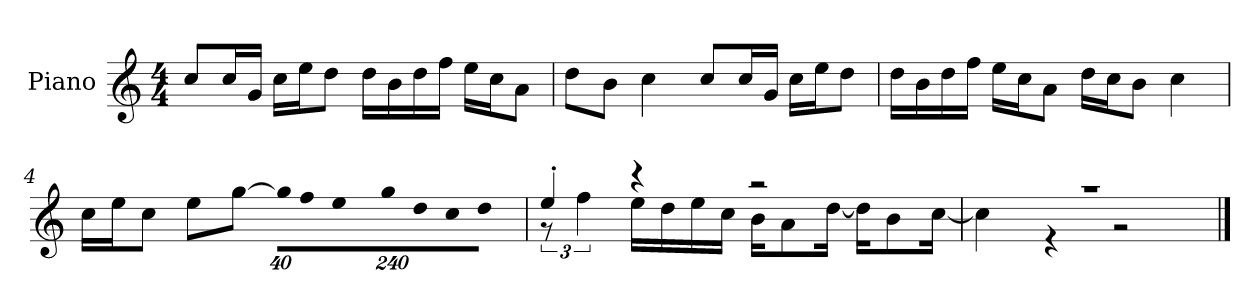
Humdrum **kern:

**kern
*part1
*staff1
*I"Piano
*I'P-no
*clefG2
*k[]
*M4/4
*MM90
=1
8cc/L
16cc/L
16g/JJ
16cc\LL
16ee\J
8dd\J
16dd\LL
16b\
16dd\
16ff\JJ
16ee\LL
16cc\J
8a\J
=2
8dd\L
8b\J
4cc\
8cc/L
16cc/L
16g/JJ
16cc\LL
16ee\J
8dd\J
=3
16dd\LL
16b\
16dd\
16ff\JJ
16ee\LL
16cc\J
8a\J
16dd\LL
16cc\J
8b\J
4cc\
!!LO:LB:g=z
=4
16cc\LL
16ee\J
8cc\J
8ee\L
[8gg\J
*Xbrackettup
!LO:N:vis=32
640%23gg\KLL]
!LO:N:vis=16
1920%137ff\
!LO:N:vis=32
640%23ee\K
!LO:N:vis=16
1920%137gg\
!LO:N:vis=16
1920%137dd\
!LO:N:vis=16
1920%137cc\J
!LO:N:vis=8
960%137dd\J
=5
*^
*	*brackettup
4ee'/	12r
.	6ff\
4r	16ee\LL
.	16dd\
.	16ee\
.	16cc\JJ
2r	16b\KL
.	8a\
.	[16dd\Jk
.	16dd\KL]
.	8b\
.	[16cc\Jk
=6	=6
1r	4cc\]
.	4r
.	2r
*v	*v
==
*-
